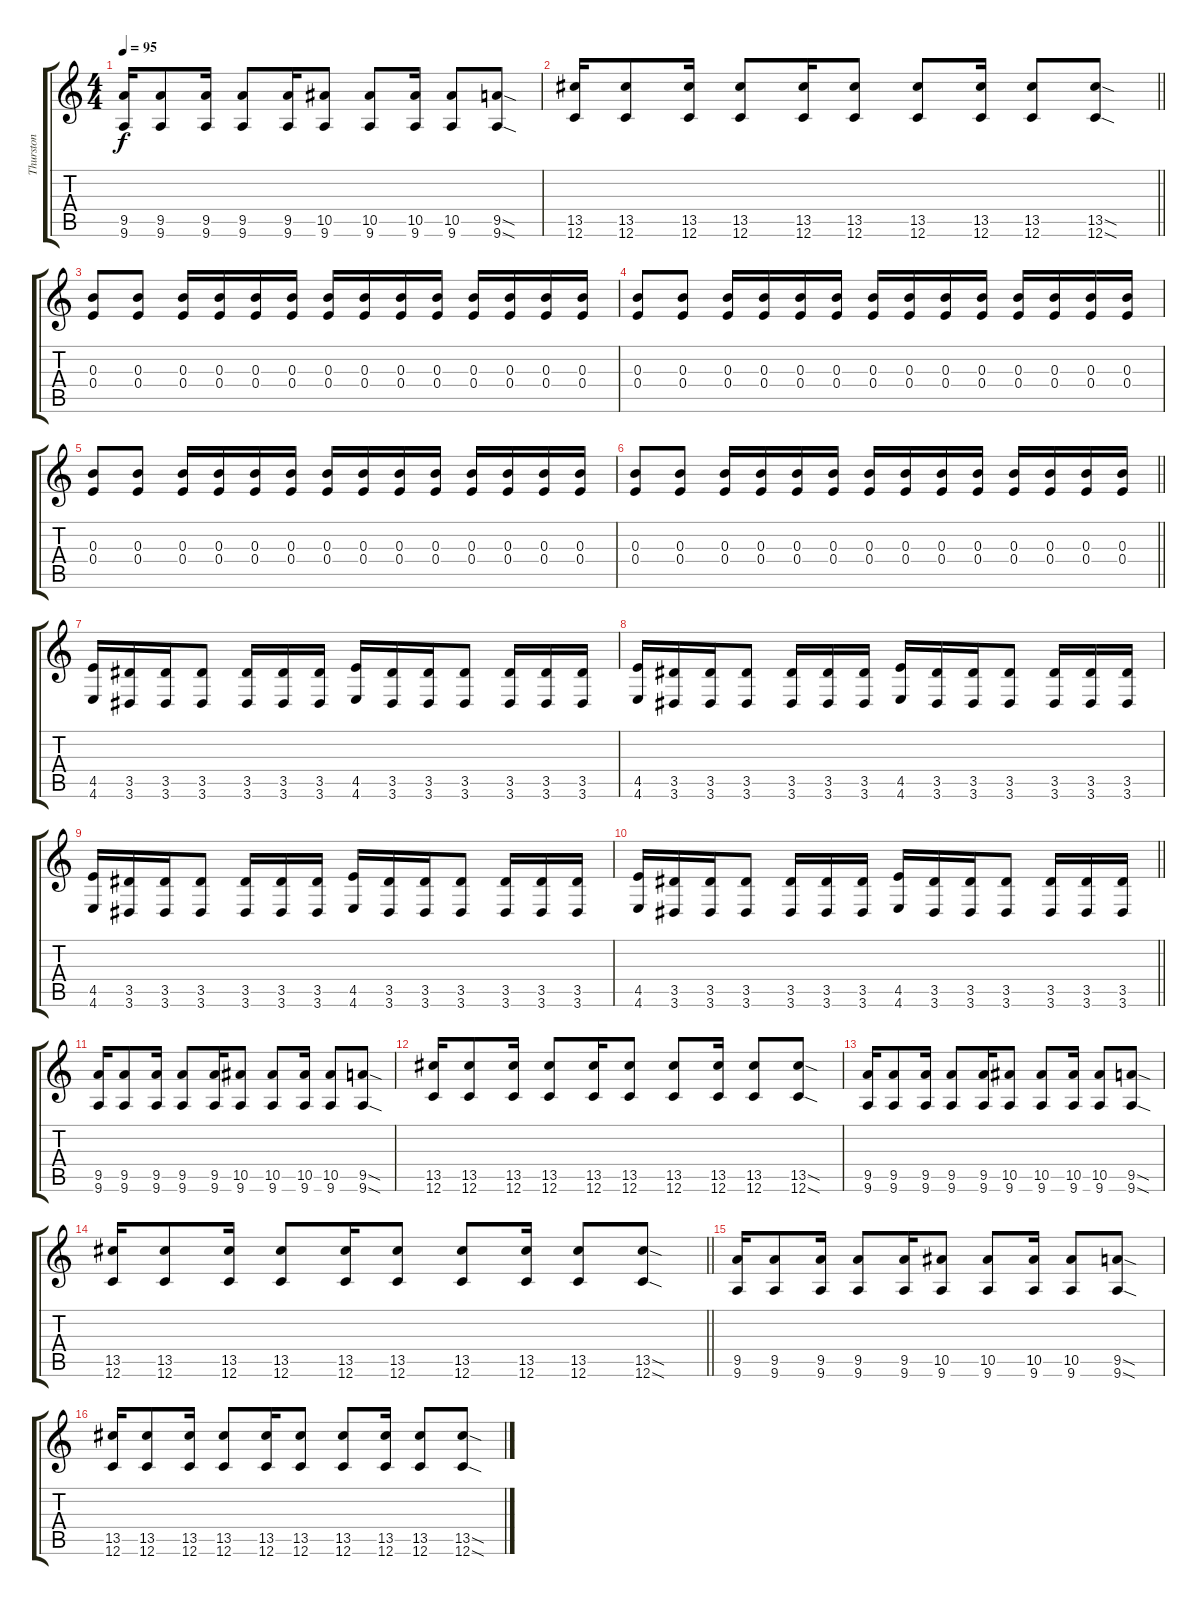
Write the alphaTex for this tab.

\track ("Thurston" "Thurston") {instrument electricguitarclean}
\staff {score tabs}
\tuning (D4 G3 B3 E3 C3 C2) {hide}
\ts (4 4)
\tempo 95
\clef g2
\ks c
(9.5 9.6).16{dy f} (9.5 9.6).8 (9.5 9.6).16 (9.5 9.6).8 (9.5 9.6).16 (10.5 9.6).8 (10.5 9.6).8 (10.5 9.6).16 (10.5 9.6).8 (9.5{sod} 9.6{sod}).8 |
\barLineRight lightlight
(13.5 12.6).16 (13.5 12.6).8 (13.5 12.6).16 (13.5 12.6).8 (13.5 12.6).16 (13.5 12.6).8 (13.5 12.6).8 (13.5 12.6).16 (13.5 12.6).8 (13.5{sod} 12.6{sod}).8 |
(0.3 0.4).8 (0.3 0.4).8 (0.3 0.4).16 (0.3 0.4).16 (0.3 0.4).16 (0.3 0.4).16 (0.3 0.4).16 (0.3 0.4).16 (0.3 0.4).16 (0.3 0.4).16 (0.3 0.4).16 (0.3 0.4).16 (0.3 0.4).16 (0.3 0.4).16 |
(0.3 0.4).8 (0.3 0.4).8 (0.3 0.4).16 (0.3 0.4).16 (0.3 0.4).16 (0.3 0.4).16 (0.3 0.4).16 (0.3 0.4).16 (0.3 0.4).16 (0.3 0.4).16 (0.3 0.4).16 (0.3 0.4).16 (0.3 0.4).16 (0.3 0.4).16 |
(0.3 0.4).8 (0.3 0.4).8 (0.3 0.4).16 (0.3 0.4).16 (0.3 0.4).16 (0.3 0.4).16 (0.3 0.4).16 (0.3 0.4).16 (0.3 0.4).16 (0.3 0.4).16 (0.3 0.4).16 (0.3 0.4).16 (0.3 0.4).16 (0.3 0.4).16 |
\barLineRight lightlight
(0.3 0.4).8 (0.3 0.4).8 (0.3 0.4).16 (0.3 0.4).16 (0.3 0.4).16 (0.3 0.4).16 (0.3 0.4).16 (0.3 0.4).16 (0.3 0.4).16 (0.3 0.4).16 (0.3 0.4).16 (0.3 0.4).16 (0.3 0.4).16 (0.3 0.4).16 |
(4.5 4.6).16 (3.5 3.6).16 (3.5 3.6).16 (3.5 3.6).8 (3.5 3.6).16 (3.5 3.6).16 (3.5 3.6).16 (4.5 4.6).16 (3.5 3.6).16 (3.5 3.6).16 (3.5 3.6).8 (3.5 3.6).16 (3.5 3.6).16 (3.5 3.6).16 |
(4.5 4.6).16 (3.5 3.6).16 (3.5 3.6).16 (3.5 3.6).8 (3.5 3.6).16 (3.5 3.6).16 (3.5 3.6).16 (4.5 4.6).16 (3.5 3.6).16 (3.5 3.6).16 (3.5 3.6).8 (3.5 3.6).16 (3.5 3.6).16 (3.5 3.6).16 |
(4.5 4.6).16 (3.5 3.6).16 (3.5 3.6).16 (3.5 3.6).8 (3.5 3.6).16 (3.5 3.6).16 (3.5 3.6).16 (4.5 4.6).16 (3.5 3.6).16 (3.5 3.6).16 (3.5 3.6).8 (3.5 3.6).16 (3.5 3.6).16 (3.5 3.6).16 |
\barLineRight lightlight
(4.5 4.6).16 (3.5 3.6).16 (3.5 3.6).16 (3.5 3.6).8 (3.5 3.6).16 (3.5 3.6).16 (3.5 3.6).16 (4.5 4.6).16 (3.5 3.6).16 (3.5 3.6).16 (3.5 3.6).8 (3.5 3.6).16 (3.5 3.6).16 (3.5 3.6).16 |
(9.5 9.6).16 (9.5 9.6).8 (9.5 9.6).16 (9.5 9.6).8 (9.5 9.6).16 (10.5 9.6).8 (10.5 9.6).8 (10.5 9.6).16 (10.5 9.6).8 (9.5{sod} 9.6{sod}).8 |
(13.5 12.6).16 (13.5 12.6).8 (13.5 12.6).16 (13.5 12.6).8 (13.5 12.6).16 (13.5 12.6).8 (13.5 12.6).8 (13.5 12.6).16 (13.5 12.6).8 (13.5{sod} 12.6{sod}).8 |
(9.5 9.6).16 (9.5 9.6).8 (9.5 9.6).16 (9.5 9.6).8 (9.5 9.6).16 (10.5 9.6).8 (10.5 9.6).8 (10.5 9.6).16 (10.5 9.6).8 (9.5{sod} 9.6{sod}).8 |
\barLineRight lightlight
(13.5 12.6).16 (13.5 12.6).8 (13.5 12.6).16 (13.5 12.6).8 (13.5 12.6).16 (13.5 12.6).8 (13.5 12.6).8 (13.5 12.6).16 (13.5 12.6).8 (13.5{sod} 12.6{sod}).8 |
(9.5 9.6).16 (9.5 9.6).8 (9.5 9.6).16 (9.5 9.6).8 (9.5 9.6).16 (10.5 9.6).8 (10.5 9.6).8 (10.5 9.6).16 (10.5 9.6).8 (9.5{sod} 9.6{sod}).8 |
(13.5 12.6).16 (13.5 12.6).8 (13.5 12.6).16 (13.5 12.6).8 (13.5 12.6).16 (13.5 12.6).8 (13.5 12.6).8 (13.5 12.6).16 (13.5 12.6).8 (13.5{sod} 12.6{sod}).8
